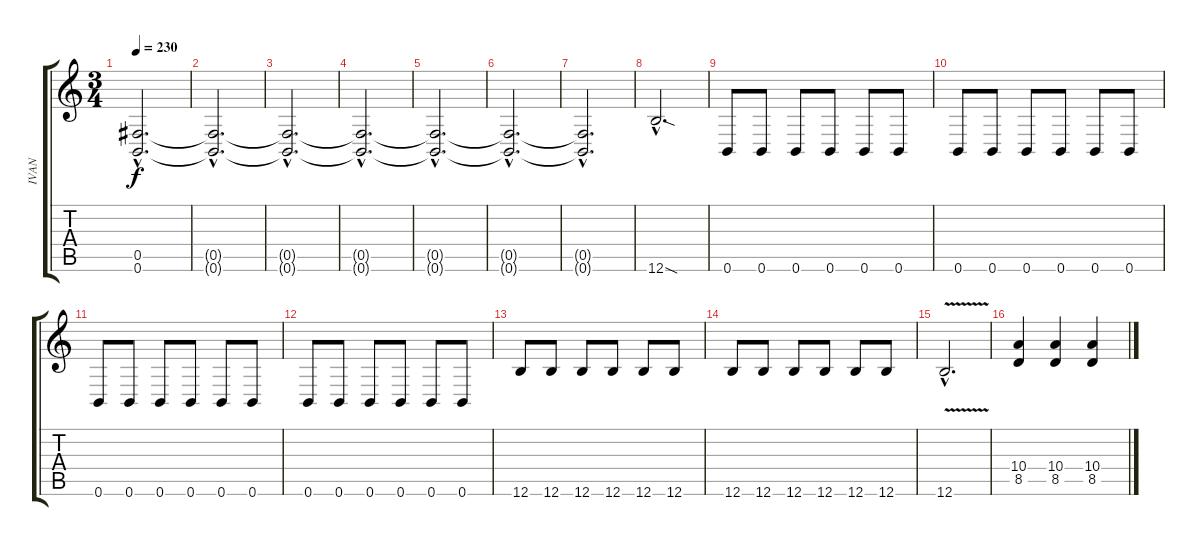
\track ("IVAN" "IVAN") {instrument distortionguitar}
\staff {score tabs}
\tuning (Db4 Ab3 E3 B2 Gb2 B1) {hide}
\ts (3 4)
\tempo 230
\clef g2
\ks c
(0.5{hac} 0.6{hac}).2{d dy f instrument distortionguitar} |
(0.5{hac t} 0.6{hac t}).2{d} |
(0.5{hac t} 0.6{hac t}).2{d} |
(0.5{hac t} 0.6{hac t}).2{d} |
(0.5{hac t} 0.6{hac t}).2{d} |
(0.5{hac t} 0.6{hac t}).2{d} |
(0.5{hac t} 0.6{hac t}).2{d} |
12.6{sod hac}.2{d} |
0.6.8 0.6.8 0.6.8 0.6.8 0.6.8 0.6.8 |
0.6.8 0.6.8 0.6.8 0.6.8 0.6.8 0.6.8 |
0.6.8 0.6.8 0.6.8 0.6.8 0.6.8 0.6.8 |
0.6.8 0.6.8 0.6.8 0.6.8 0.6.8 0.6.8 |
12.6.8 12.6.8 12.6.8 12.6.8 12.6.8 12.6.8 |
12.6.8 12.6.8 12.6.8 12.6.8 12.6.8 12.6.8 |
12.6{v hac}.2{d} |
(10.4 8.5).4 (10.4 8.5).4 (10.4 8.5).4
